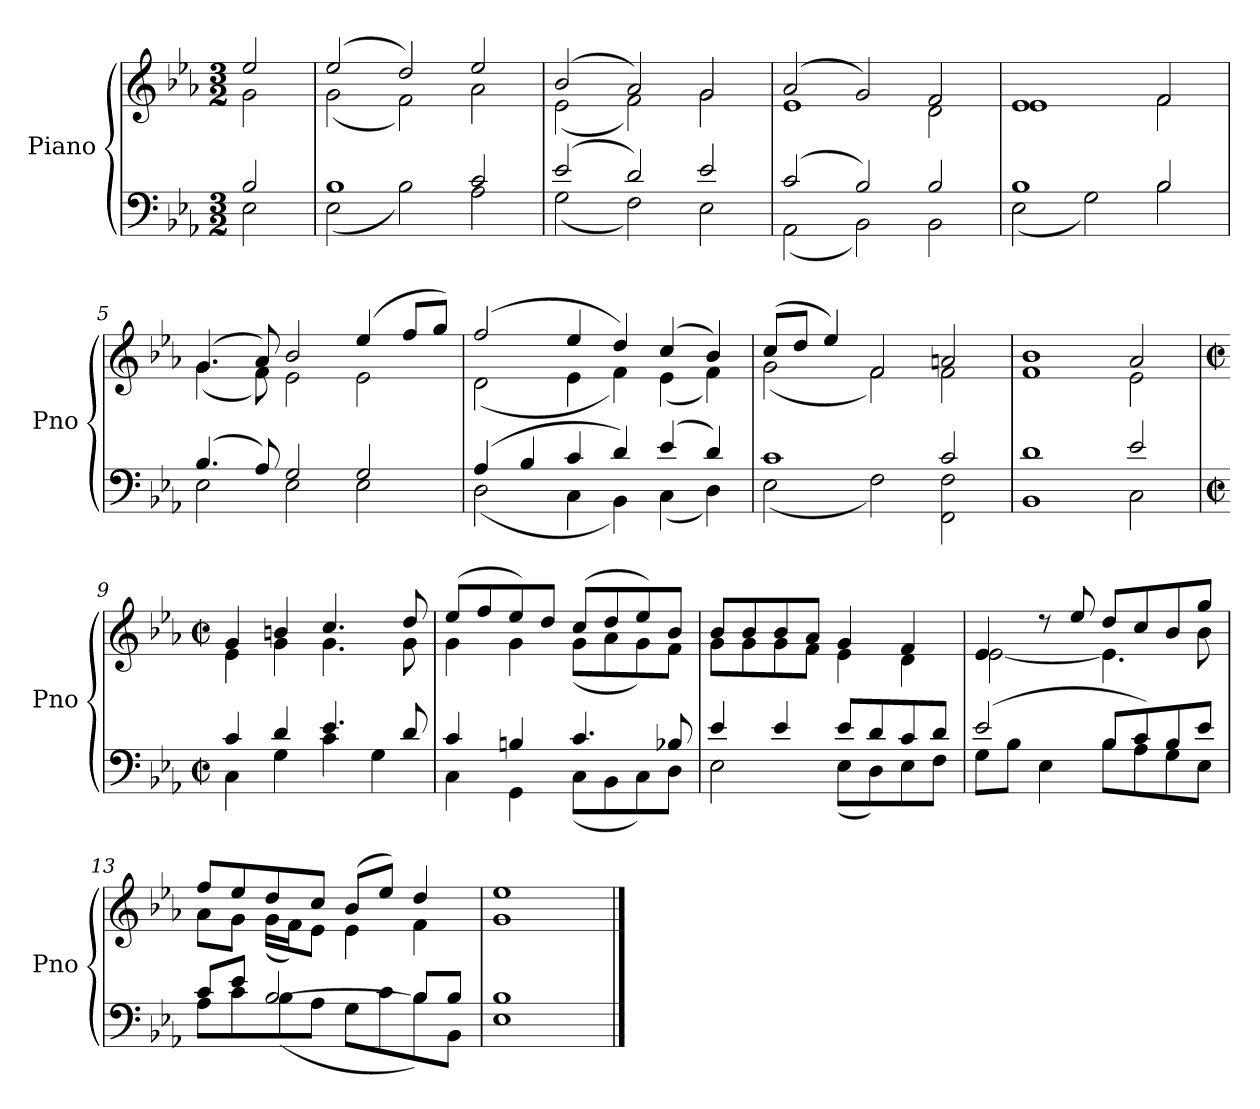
**kern	**kern
*part2	*part1
*staff2	*staff1
*I"Piano	*I"Piano
*I'Pno	*I'Pno
*clefF4	*clefG2
*k[b-e-a-]	*k[b-e-a-]
*M3/2	*M3/2
*MM240	*MM240
=	=
*^	*^
2B-/	2E-\	2ee-/	2g\
=1	=1	=1	=1
1B-	(2E-\	(2ee-/	(2g\
.	2B-\)	2dd/)	2f\)
2c/	2A-\	2ee-/	2a-\
=2	=2	=2	=2
(2e-/	(2G\	(2b-/	(2e-\
2d/)	2F\)	2a-/)	2f\)
2e-/	2E-\	2g/	2g\
=3	=3	=3	=3
(2c/	(2AA-\	(2a-/	1e-
2B-/)	2BB-\)	2g/)	.
2B-/	2BB-\	2f/	2d\
=4	=4	=4	=4
1B-	(2E-\	1e-	1e-
.	2G\)	.	.
2B-/	2B-\	2f/	2f\
=5	=5	=5	=5
*	*	*MM120	*
(4.B-/	2E-\	(4.g/	(4.g\
8A-/)	.	8a-/)	8f\)
2G/	2E-\	2b-/	2e-\
2G/	2E-\	(4ee-/	2e-\
.	.	8ff/L	.
.	.	8gg/J)	.
!!LO:LB:g=z	!!
=6	=6	=6	=6
(4A-/	(2D\	(2ff/	(2d\
4B-/	.	.	.
4c/	4C\	4ee-/	4e-\
4d/)	4BB-\)	4dd/)	4f\)
(4e-/	(4C\	(4cc/	(4e-\
4d/)	4D\)	4b-/)	4f\)
=7	=7	=7	=7
1c	(2E-\	(8cc/L	(2g\
.	.	8dd/J	.
.	.	4ee-/)	.
.	2F\)	2f/	2f\)
2c/	2FF\ 2F\	2an/	2f\
=8	=8	=8	=8
1d	1BB-	1b-	1f
2e-/	2C\	2a-/	2e-\
=9	=9	=9	=9
*M2/2	*	*M2/2	*
*met(c|)	*	*met(c|)	*
4c/	4C\	4g/	4e-\
4d/	4G\	4bn/	4g\
4.e-/	4c\	4.cc/	4.g\
.	4G\	.	.
8d/	.	8dd/	8g\
=10	=10	=10	=10
4c/	4C\	(8ee-/L	4g\
.	.	8ff/	.
4Bn/	4GG\	8ee-/)	4g\
.	.	8dd/J	.
4.c/	(8C\L	(8cc/L	(8g\L
.	8BB-\	8dd/	8a-\
.	8C\)	8ee-/)	8g\)
8B-X/	8D\J	8b-/J	8f\J
=11	=11	=11	=11
4e-/	2E-\	8b-/L	8g\L
.	.	8b-/	8g\
4e-/	.	8b-/	8g\
.	.	8a-/J	8f\J
8e-/L	(8E-\L	4g/	4e-\
8d/	8D\)	.	.
8c/	8E-\	4f/	4d\
8d/J	8F\J	.	.
!!LO:LB:g=z	!!
=12	=12	=12	=12
(2e-/	8G\L	4e-/	[2e-\
.	8B-\J	.	.
.	4E-\	8r	.
.	.	8ee-/	.
8B-/L	8B-\L	8dd/L	4.e-\]
8c/)	8A-\	8cc/	.
8B-/	8G\	8b-/	.
8e-/J	8E-\J	8gg/J	8b-\
=13	=13	=13	=13
8c/L	8A-\L	8ff/L	8a-\L
8e-/J	8c\	8ee-/	8g\J
[2B-/	(8B-\	8dd/	(16g\LL
.	.	.	16f\J)
.	8A-\J	8cc/J	8e-\J
.	8G\L	(8b-/L	4e-\
.	8c\	8ee-/J)	.
8B-/L]	8B-\)	4dd/	4f\
8B-/J	8BB-\J	.	.
=14	=14	=14	=14
1B-	1E-	1ee-	1g
*v	*v	*	*
*	*v	*v
==	==
*-	*-
